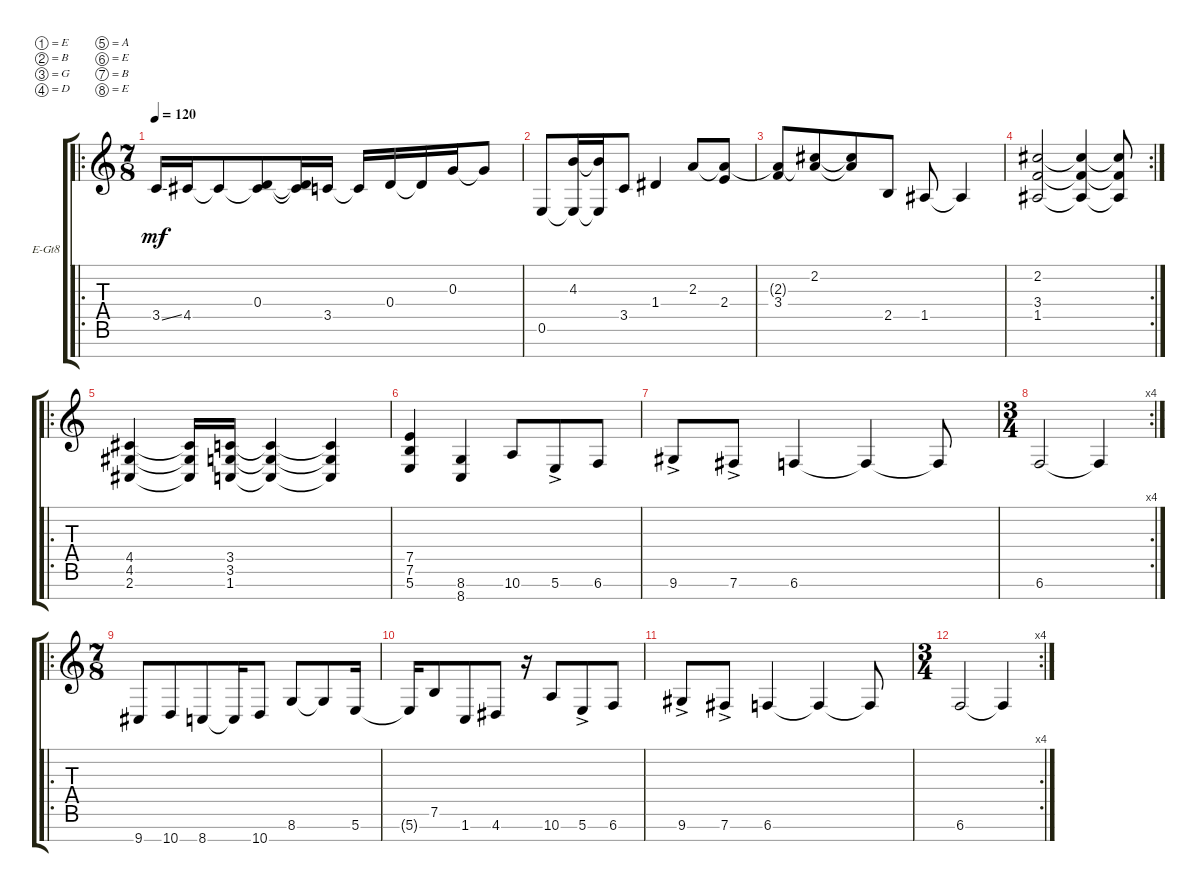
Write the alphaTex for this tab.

\defaultSystemsLayout 4
\bracketExtendMode groupsimilarinstruments
\firstSystemTrackNameOrientation horizontal
\otherSystemsTrackNameOrientation horizontal
\track ("Tosin" "E-Gt8") {instrument electricguitarclean}
\staff {score tabs}
\tuning (E4 B3 G3 D3 A2 E2 B1 E1)
\ro
\ts (7 8)
\tempo 120
\clef g2
\ks c
3.5{ss}.16{dy mf instrument electricguitarclean} 4.5.16 4.5{t}.8 (4.5{t} 0.4).8 (0.4{t} 4.5{t}).16 3.5.16 3.5{t}.16 0.4.16 0.4{t}.16 0.3.16 0.3{t}.8 |
0.6.8 (0.6{t} 4.3).16 (0.6{t} 4.3{t}).16 3.5.8 1.4.4 2.3.8 (2.4 2.3{t}).8 |
(3.4 2.3{t}).8 (2.2 2.3{t}).8 (2.2{t} 2.3{t}).8 2.5.8 1.5.8 1.5{t}.4 |
\rc 2
(1.5 3.4 2.2).2 (1.5{t} 3.4{t} 2.2{t}).4 (1.5{t} 3.4{t} 2.2{t}).8 |
\ro
(2.7 4.6 4.5).4 (2.7{t} 4.6{t} 4.5{t}).16 (1.7 3.6 3.5).16 (1.7{t} 3.6{t} 3.5{t}).4 (1.7{t} 3.6{t} 3.5{t}).4 |
(5.7 7.6 7.5).4 (8.8 8.7).4 10.7.8 5.7{ac}.8 6.7.8 |
9.7{ac}.8 7.7{ac}.8 6.7.4 6.7{t}.4 6.7{t}.8 |
\rc 4
\ts (3 4)
6.7.2 6.7{t}.4 |
\ro
\ts (7 8)
9.8.8 10.8.8 8.8.8 8.8{t}.16 10.8.8 8.7.8 8.7{t}.8 5.7.16 |
5.7{t}.16 7.6.8 1.7.8 4.7.8 r.16 10.7.8 5.7{ac}.8 6.7.8 |
9.7{ac}.8 7.7{ac}.8 6.7.4 6.7{t}.4 6.7{t}.8 |
\rc 4
\ts (3 4)
6.7.2 6.7{t}.4
